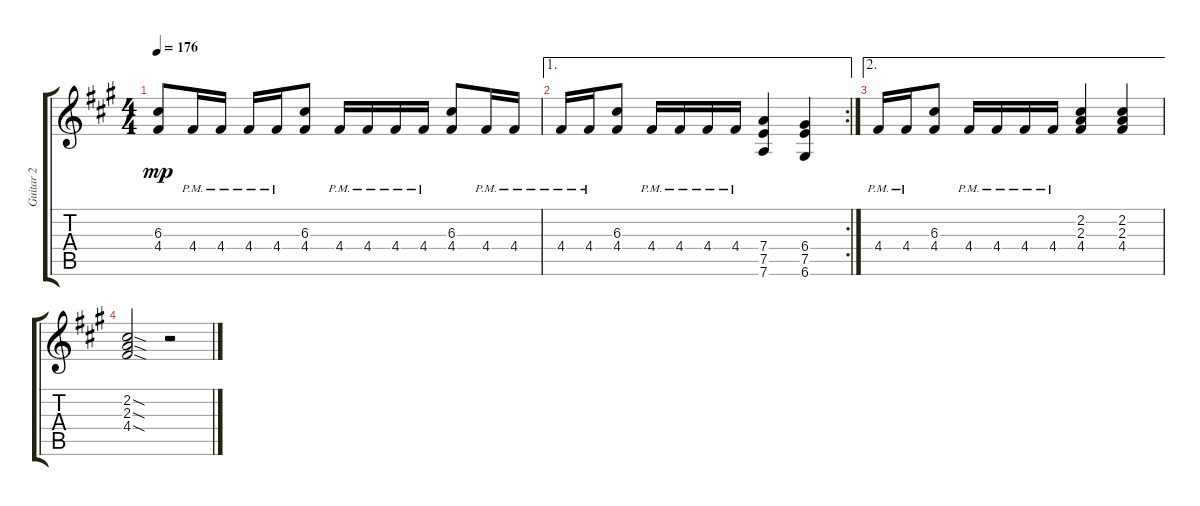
\track ("Guitar 2" "Guitar 2") {instrument distortionguitar}
\staff {score tabs}
\tuning (E4 B3 G3 D3 A2 D2) {hide}
\ts (4 4)
\tempo 176
\clef g2
\ks a
(6.3 4.4).8{dy mp} 4.4{pm}.16 4.4{pm}.16 4.4{pm}.16 4.4{pm}.16 (6.3 4.4).8 4.4{pm}.16 4.4{pm}.16 4.4{pm}.16 4.4{pm}.16 (6.3 4.4).8 4.4{pm}.16 4.4{pm}.16 |
\ae 1
\rc 2
4.4{pm}.16 4.4{pm}.16 (6.3 4.4).8 4.4{pm}.16 4.4{pm}.16 4.4{pm}.16 4.4{pm}.16 (7.4 7.5 7.6).4 (6.4 7.5 6.6).4 |
\ae 2
4.4{pm}.16 4.4{pm}.16 (6.3 4.4).8 4.4{pm}.16 4.4{pm}.16 4.4{pm}.16 4.4{pm}.16 (2.2 2.3 4.4).4 (2.2 2.3 4.4).4 |
(2.2{sod} 2.3{sod} 4.4{sod}).2 r.2
